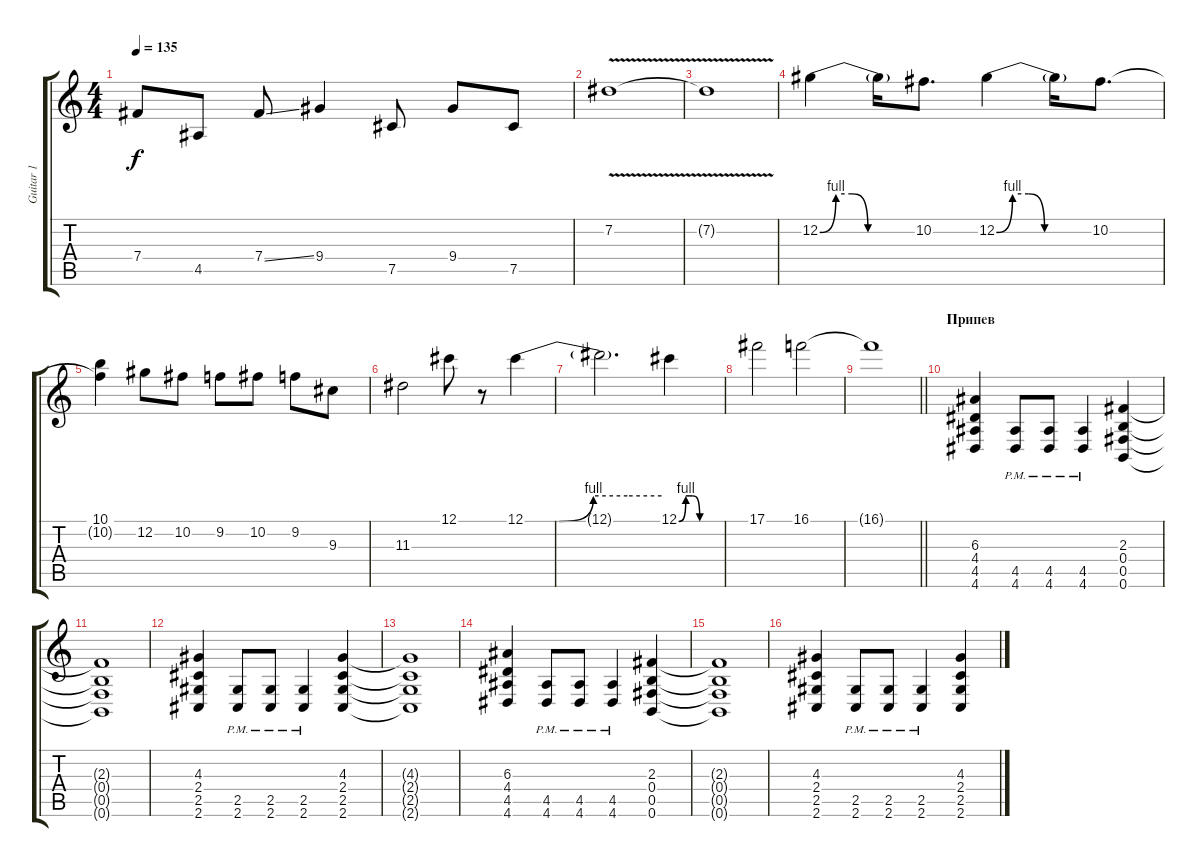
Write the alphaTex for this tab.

\track ("Guitar 1" "Guitar 1") {instrument distortionguitar}
\staff {score tabs}
\tuning (Db4 Ab3 E3 B2 Gb2 B1) {hide}
\ts (4 4)
\tempo 135
\clef g2
\ks c
7.4.8{dy f} 4.5.8 7.4{ss}.8 9.4.4 7.5.8 9.4.8 7.5.8 |
7.2{v}.1 |
7.2{v t}.1 |
12.2{be (custom 0 0 10 4 20 4 30 0 60 0)}.4 12.2{t}.16 10.2.8{d} 12.2{be (custom 0 0 10 4 20 4 30 0 60 0)}.4 12.2{t}.16 10.2.8{d} |
(10.1 10.2{t}).4 12.2.8 10.2.8 9.2.8 10.2.8 9.2.8 9.3.8 |
11.3.2 12.1.8 r.8 12.1{be (custom 0 0 15 0 30 4 45 4 60 4)}.4 |
12.1{t}.2{d} 12.1{be (custom 0 0 10 4 20 4 30 0 60 0)}.4 |
17.1.2 16.1.2 |
\barLineRight lightlight
16.1{t}.1 |
\section ("" "Припев")
(6.3 4.4 4.5 4.6).4 (4.5{pm} 4.6{pm}).8 (4.5{pm} 4.6{pm}).8 (4.5{pm} 4.6{pm}).4 (2.3 0.4 0.5 0.6).4 |
(2.3{t} 0.4{t} 0.5{t} 0.6{t}).1 |
(4.3 2.4 2.5 2.6).4 (2.5{pm} 2.6{pm}).8 (2.5{pm} 2.6{pm}).8 (2.5{pm} 2.6{pm}).4 (4.3 2.4 2.5 2.6).4 |
(4.3{t} 2.4{t} 2.5{t} 2.6{t}).1 |
(6.3 4.4 4.5 4.6).4 (4.5{pm} 4.6{pm}).8 (4.5{pm} 4.6{pm}).8 (4.5{pm} 4.6{pm}).4 (2.3 0.4 0.5 0.6).4 |
(2.3{t} 0.4{t} 0.5{t} 0.6{t}).1 |
(4.3 2.4 2.5 2.6).4 (2.5{pm} 2.6{pm}).8 (2.5{pm} 2.6{pm}).8 (2.5{pm} 2.6{pm}).4 (4.3 2.4 2.5 2.6).4
